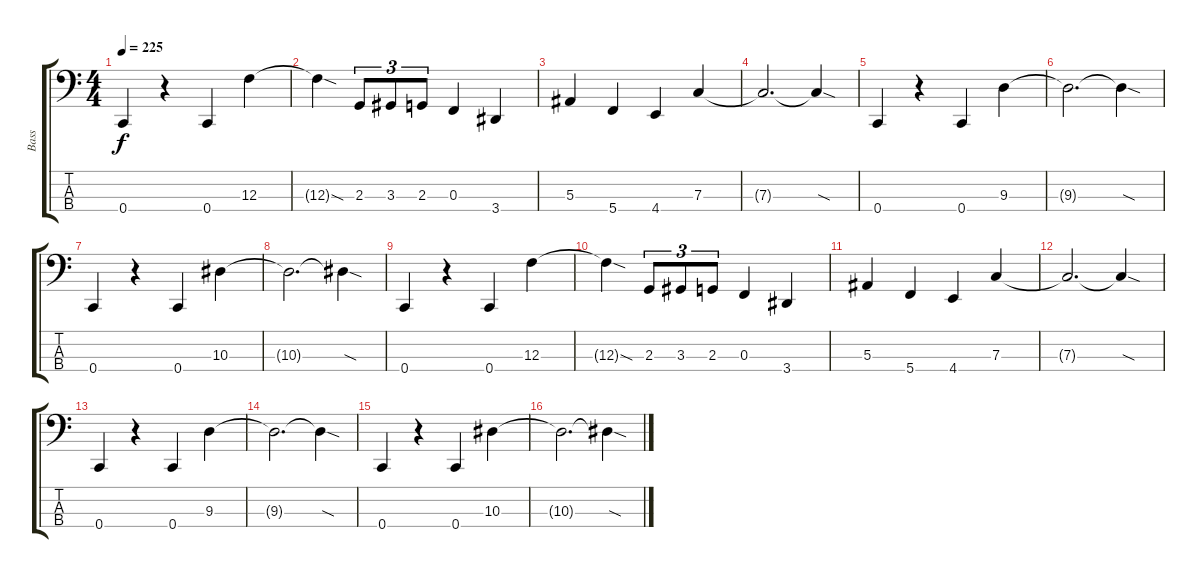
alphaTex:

\track ("Bass" "Bass") {instrument electricbassfinger}
\staff {score tabs}
\tuning (Eb2 Bb1 F1 C1) {hide}
\ts (4 4)
\tempo 225
\clef f4
\ks c
0.4.4{dy f} r.4 0.4.4 12.3.4 |
12.3{sod t}.4 2.3.8{tu (3 2)} 3.3.8{tu (3 2)} 2.3.8{tu (3 2)} 0.3.4 3.4.4 |
5.3.4 5.4.4 4.4.4 7.3.4 |
7.3{t}.2{d} 7.3{sod t}.4 |
0.4.4 r.4 0.4.4 9.3.4 |
9.3{t}.2{d} 9.3{sod t}.4 |
0.4.4 r.4 0.4.4 10.3.4 |
10.3{t}.2{d} 10.3{sod t}.4 |
0.4.4 r.4 0.4.4 12.3.4 |
12.3{sod t}.4 2.3.8{tu (3 2)} 3.3.8{tu (3 2)} 2.3.8{tu (3 2)} 0.3.4 3.4.4 |
5.3.4 5.4.4 4.4.4 7.3.4 |
7.3{t}.2{d} 7.3{sod t}.4 |
0.4.4 r.4 0.4.4 9.3.4 |
9.3{t}.2{d} 9.3{sod t}.4 |
0.4.4 r.4 0.4.4 10.3.4 |
10.3{t}.2{d} 10.3{sod t}.4
